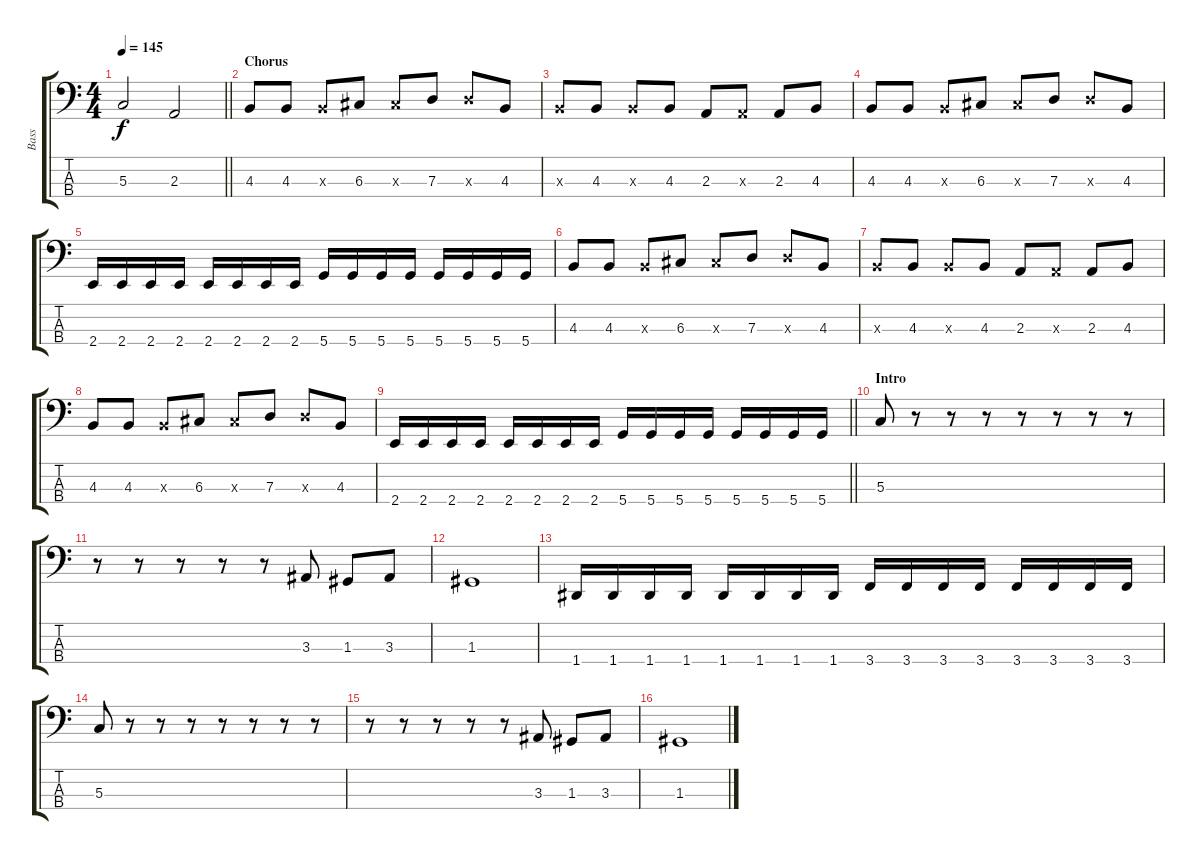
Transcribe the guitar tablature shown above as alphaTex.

\track ("Bass" "Bass") {instrument electricbasspick}
\staff {score tabs}
\tuning (F2 C2 G1 D1) {hide}
\ts (4 4)
\tempo 145
\clef f4
\barLineRight lightlight
\ks c
5.3.2{dy f} 2.3.2 |
\section ("" "Chorus")
4.3.8 4.3.8 4.3{x}.8 6.3.8 6.3{x}.8 7.3.8 7.3{x}.8 4.3.8 |
4.3{x}.8 4.3.8 4.3{x}.8 4.3.8 2.3.8 2.3{x}.8 2.3.8 4.3.8 |
4.3.8 4.3.8 4.3{x}.8 6.3.8 6.3{x}.8 7.3.8 7.3{x}.8 4.3.8 |
2.4.16 2.4.16 2.4.16 2.4.16 2.4.16 2.4.16 2.4.16 2.4.16 5.4.16 5.4.16 5.4.16 5.4.16 5.4.16 5.4.16 5.4.16 5.4.16 |
4.3.8 4.3.8 4.3{x}.8 6.3.8 6.3{x}.8 7.3.8 7.3{x}.8 4.3.8 |
4.3{x}.8 4.3.8 4.3{x}.8 4.3.8 2.3.8 2.3{x}.8 2.3.8 4.3.8 |
4.3.8 4.3.8 4.3{x}.8 6.3.8 6.3{x}.8 7.3.8 7.3{x}.8 4.3.8 |
\barLineRight lightlight
2.4.16 2.4.16 2.4.16 2.4.16 2.4.16 2.4.16 2.4.16 2.4.16 5.4.16 5.4.16 5.4.16 5.4.16 5.4.16 5.4.16 5.4.16 5.4.16 |
\section ("" "Intro")
5.3.8 r.8 r.8 r.8 r.8 r.8 r.8 r.8 |
r.8 r.8 r.8 r.8 r.8 3.3.8 1.3.8 3.3.8 |
1.3.1 |
1.4.16 1.4.16 1.4.16 1.4.16 1.4.16 1.4.16 1.4.16 1.4.16 3.4.16 3.4.16 3.4.16 3.4.16 3.4.16 3.4.16 3.4.16 3.4.16 |
5.3.8 r.8 r.8 r.8 r.8 r.8 r.8 r.8 |
r.8 r.8 r.8 r.8 r.8 3.3.8 1.3.8 3.3.8 |
1.3.1
